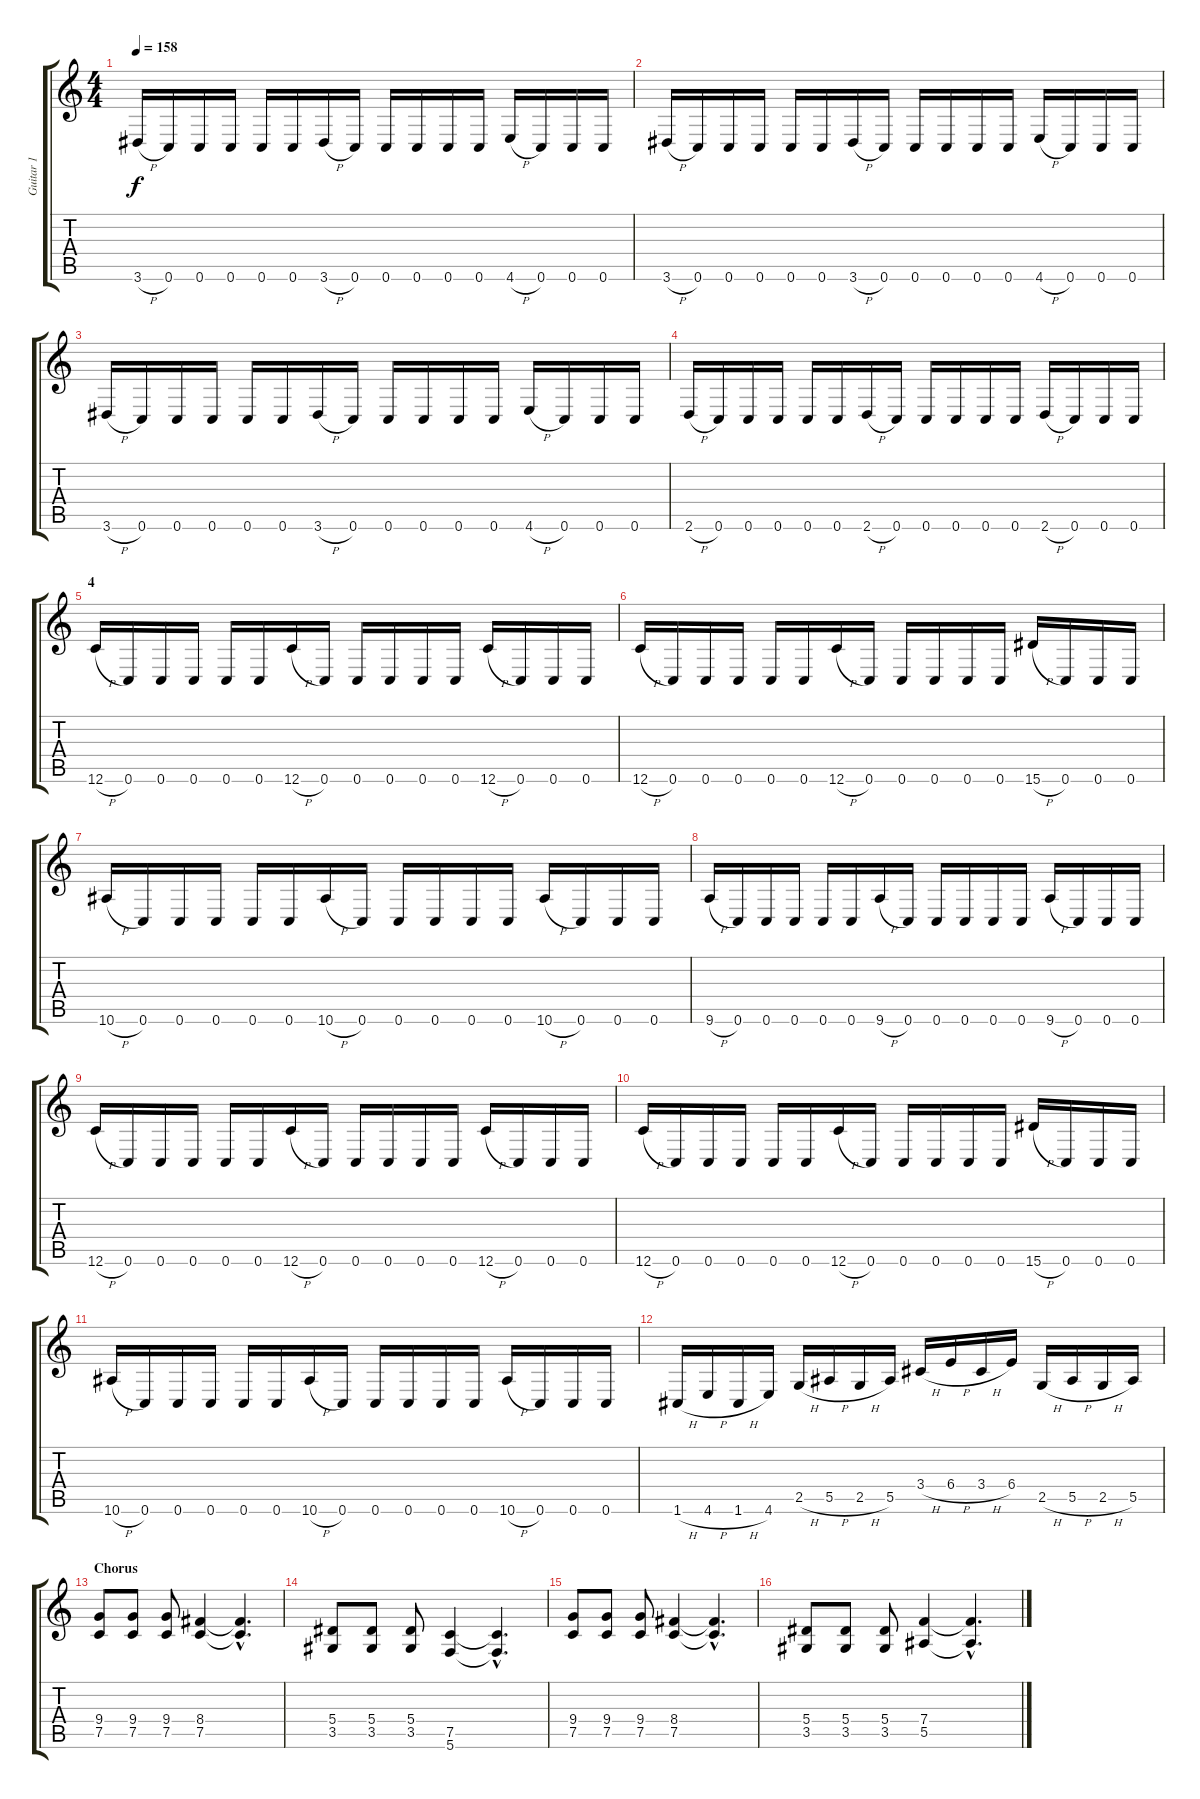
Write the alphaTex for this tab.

\track ("Guitar 1" "Guitar 1") {instrument distortionguitar}
\staff {score tabs}
\tuning (C4 G3 Eb3 Bb2 F2 C2) {hide}
\ts (4 4)
\tempo 158
\clef g2
\ks c
3.6{h}.16{dy f} 0.6.16 0.6.16 0.6.16 0.6.16 0.6.16 3.6{h}.16 0.6.16 0.6.16 0.6.16 0.6.16 0.6.16 4.6{h}.16 0.6.16 0.6.16 0.6.16 |
3.6{h}.16 0.6.16 0.6.16 0.6.16 0.6.16 0.6.16 3.6{h}.16 0.6.16 0.6.16 0.6.16 0.6.16 0.6.16 4.6{h}.16 0.6.16 0.6.16 0.6.16 |
3.6{h}.16 0.6.16 0.6.16 0.6.16 0.6.16 0.6.16 3.6{h}.16 0.6.16 0.6.16 0.6.16 0.6.16 0.6.16 4.6{h}.16 0.6.16 0.6.16 0.6.16 |
2.6{h}.16 0.6.16 0.6.16 0.6.16 0.6.16 0.6.16 2.6{h}.16 0.6.16 0.6.16 0.6.16 0.6.16 0.6.16 2.6{h}.16 0.6.16 0.6.16 0.6.16 |
\section ("" "4")
12.6{h}.16 0.6.16 0.6.16 0.6.16 0.6.16 0.6.16 12.6{h}.16 0.6.16 0.6.16 0.6.16 0.6.16 0.6.16 12.6{h}.16 0.6.16 0.6.16 0.6.16 |
12.6{h}.16 0.6.16 0.6.16 0.6.16 0.6.16 0.6.16 12.6{h}.16 0.6.16 0.6.16 0.6.16 0.6.16 0.6.16 15.6{h}.16 0.6.16 0.6.16 0.6.16 |
10.6{h}.16 0.6.16 0.6.16 0.6.16 0.6.16 0.6.16 10.6{h}.16 0.6.16 0.6.16 0.6.16 0.6.16 0.6.16 10.6{h}.16 0.6.16 0.6.16 0.6.16 |
9.6{h}.16 0.6.16 0.6.16 0.6.16 0.6.16 0.6.16 9.6{h}.16 0.6.16 0.6.16 0.6.16 0.6.16 0.6.16 9.6{h}.16 0.6.16 0.6.16 0.6.16 |
12.6{h}.16 0.6.16 0.6.16 0.6.16 0.6.16 0.6.16 12.6{h}.16 0.6.16 0.6.16 0.6.16 0.6.16 0.6.16 12.6{h}.16 0.6.16 0.6.16 0.6.16 |
12.6{h}.16 0.6.16 0.6.16 0.6.16 0.6.16 0.6.16 12.6{h}.16 0.6.16 0.6.16 0.6.16 0.6.16 0.6.16 15.6{h}.16 0.6.16 0.6.16 0.6.16 |
10.6{h}.16 0.6.16 0.6.16 0.6.16 0.6.16 0.6.16 10.6{h}.16 0.6.16 0.6.16 0.6.16 0.6.16 0.6.16 10.6{h}.16 0.6.16 0.6.16 0.6.16 |
1.6{h}.16 4.6{h}.16 1.6{h}.16 4.6.16 2.5{h}.16 5.5{h}.16 2.5{h}.16 5.5.16 3.4{h}.16 6.4{h}.16 3.4{h}.16 6.4.16 2.5{h}.16 5.5{h}.16 2.5{h}.16 5.5.16 |
\section ("" "Chorus")
(9.4 7.5).8 (9.4 7.5).8 (9.4 7.5).8 (8.4 7.5).4 (8.4{hac t} 7.5{hac t}).4{d} |
(5.4 3.5).8 (5.4 3.5).8 (5.4 3.5).8 (7.5 5.6).4 (7.5{hac t} 5.6{hac t}).4{d} |
(9.4 7.5).8 (9.4 7.5).8 (9.4 7.5).8 (8.4 7.5).4 (8.4{hac t} 7.5{hac t}).4{d} |
(5.4 3.5).8 (5.4 3.5).8 (5.4 3.5).8 (7.4 5.5).4 (7.4{hac t} 5.5{hac t}).4{d}
